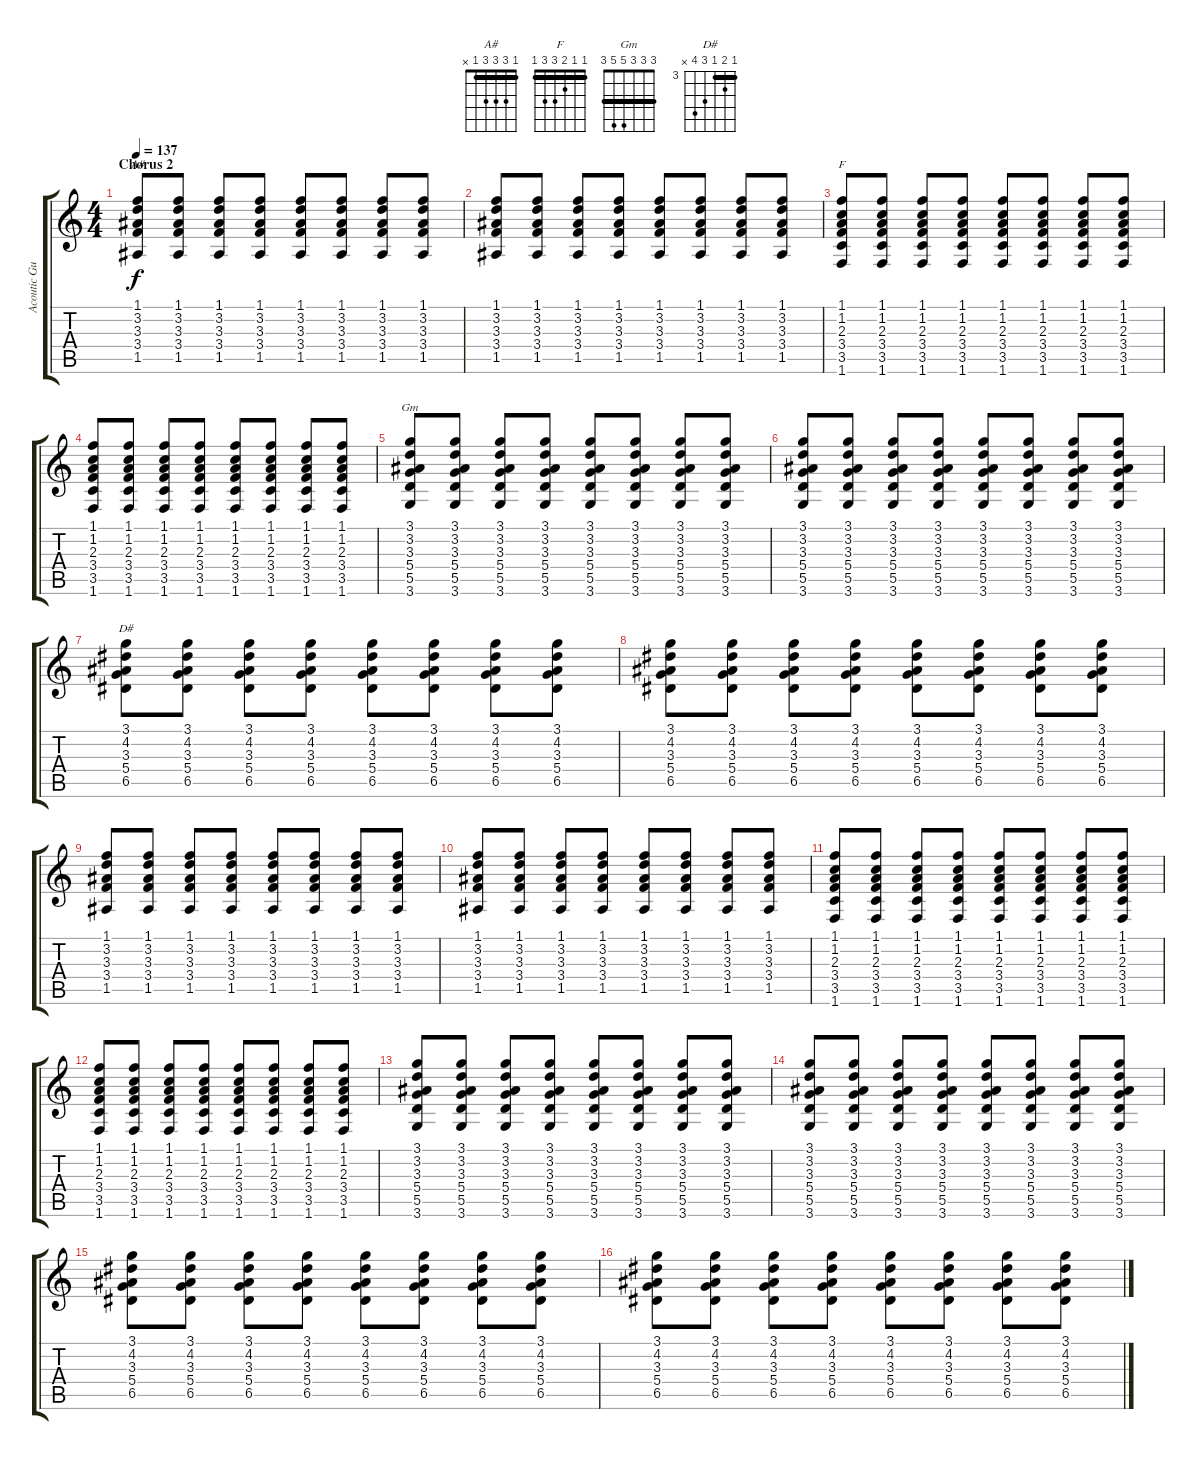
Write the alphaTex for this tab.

\track ("Acoutic Guitar 1" "Acoutic Gu") {instrument acousticguitarsteel}
\staff {score tabs}
\tuning (E4 B3 G3 D3 A2 E2) {hide}
\chord ("A#" 1 3 3 3 1 x) {barre 1}
\chord ("F" 1 1 2 3 3 1) {barre 1}
\chord ("Gm" 3 3 3 5 5 3) {barre 3}
\chord ("D#" 3 4 3 5 6 x) {firstfret 3 barre 3}
\ts (4 4)
\section ("" "Chorus 2")
\tempo 137
\clef g2
\ks c
(1.1 3.2 3.3 3.4 1.5).8{ch "A#" dy f} (1.1 3.2 3.3 3.4 1.5).8 (1.1 3.2 3.3 3.4 1.5).8 (1.1 3.2 3.3 3.4 1.5).8 (1.1 3.2 3.3 3.4 1.5).8 (1.1 3.2 3.3 3.4 1.5).8 (1.1 3.2 3.3 3.4 1.5).8 (1.1 3.2 3.3 3.4 1.5).8 |
(1.1 3.2 3.3 3.4 1.5).8 (1.1 3.2 3.3 3.4 1.5).8 (1.1 3.2 3.3 3.4 1.5).8 (1.1 3.2 3.3 3.4 1.5).8 (1.1 3.2 3.3 3.4 1.5).8 (1.1 3.2 3.3 3.4 1.5).8 (1.1 3.2 3.3 3.4 1.5).8 (1.1 3.2 3.3 3.4 1.5).8 |
(1.1 1.2 2.3 3.4 3.5 1.6).8{ch "F"} (1.1 1.2 2.3 3.4 3.5 1.6).8 (1.1 1.2 2.3 3.4 3.5 1.6).8 (1.1 1.2 2.3 3.4 3.5 1.6).8 (1.1 1.2 2.3 3.4 3.5 1.6).8 (1.1 1.2 2.3 3.4 3.5 1.6).8 (1.1 1.2 2.3 3.4 3.5 1.6).8 (1.1 1.2 2.3 3.4 3.5 1.6).8 |
(1.1 1.2 2.3 3.4 3.5 1.6).8 (1.1 1.2 2.3 3.4 3.5 1.6).8 (1.1 1.2 2.3 3.4 3.5 1.6).8 (1.1 1.2 2.3 3.4 3.5 1.6).8 (1.1 1.2 2.3 3.4 3.5 1.6).8 (1.1 1.2 2.3 3.4 3.5 1.6).8 (1.1 1.2 2.3 3.4 3.5 1.6).8 (1.1 1.2 2.3 3.4 3.5 1.6).8 |
(3.1 3.2 3.3 5.4 5.5 3.6).8{ch "Gm"} (3.1 3.2 3.3 5.4 5.5 3.6).8 (3.1 3.2 3.3 5.4 5.5 3.6).8 (3.1 3.2 3.3 5.4 5.5 3.6).8 (3.1 3.2 3.3 5.4 5.5 3.6).8 (3.1 3.2 3.3 5.4 5.5 3.6).8 (3.1 3.2 3.3 5.4 5.5 3.6).8 (3.1 3.2 3.3 5.4 5.5 3.6).8 |
(3.1 3.2 3.3 5.4 5.5 3.6).8 (3.1 3.2 3.3 5.4 5.5 3.6).8 (3.1 3.2 3.3 5.4 5.5 3.6).8 (3.1 3.2 3.3 5.4 5.5 3.6).8 (3.1 3.2 3.3 5.4 5.5 3.6).8 (3.1 3.2 3.3 5.4 5.5 3.6).8 (3.1 3.2 3.3 5.4 5.5 3.6).8 (3.1 3.2 3.3 5.4 5.5 3.6).8 |
(3.1 4.2 3.3 5.4 6.5).8{ch "D#"} (3.1 4.2 3.3 5.4 6.5).8 (3.1 4.2 3.3 5.4 6.5).8 (3.1 4.2 3.3 5.4 6.5).8 (3.1 4.2 3.3 5.4 6.5).8 (3.1 4.2 3.3 5.4 6.5).8 (3.1 4.2 3.3 5.4 6.5).8 (3.1 4.2 3.3 5.4 6.5).8 |
(3.1 4.2 3.3 5.4 6.5).8 (3.1 4.2 3.3 5.4 6.5).8 (3.1 4.2 3.3 5.4 6.5).8 (3.1 4.2 3.3 5.4 6.5).8 (3.1 4.2 3.3 5.4 6.5).8 (3.1 4.2 3.3 5.4 6.5).8 (3.1 4.2 3.3 5.4 6.5).8 (3.1 4.2 3.3 5.4 6.5).8 |
(1.1 3.2 3.3 3.4 1.5).8 (1.1 3.2 3.3 3.4 1.5).8 (1.1 3.2 3.3 3.4 1.5).8 (1.1 3.2 3.3 3.4 1.5).8 (1.1 3.2 3.3 3.4 1.5).8 (1.1 3.2 3.3 3.4 1.5).8 (1.1 3.2 3.3 3.4 1.5).8 (1.1 3.2 3.3 3.4 1.5).8 |
(1.1 3.2 3.3 3.4 1.5).8 (1.1 3.2 3.3 3.4 1.5).8 (1.1 3.2 3.3 3.4 1.5).8 (1.1 3.2 3.3 3.4 1.5).8 (1.1 3.2 3.3 3.4 1.5).8 (1.1 3.2 3.3 3.4 1.5).8 (1.1 3.2 3.3 3.4 1.5).8 (1.1 3.2 3.3 3.4 1.5).8 |
(1.1 1.2 2.3 3.4 3.5 1.6).8 (1.1 1.2 2.3 3.4 3.5 1.6).8 (1.1 1.2 2.3 3.4 3.5 1.6).8 (1.1 1.2 2.3 3.4 3.5 1.6).8 (1.1 1.2 2.3 3.4 3.5 1.6).8 (1.1 1.2 2.3 3.4 3.5 1.6).8 (1.1 1.2 2.3 3.4 3.5 1.6).8 (1.1 1.2 2.3 3.4 3.5 1.6).8 |
(1.1 1.2 2.3 3.4 3.5 1.6).8 (1.1 1.2 2.3 3.4 3.5 1.6).8 (1.1 1.2 2.3 3.4 3.5 1.6).8 (1.1 1.2 2.3 3.4 3.5 1.6).8 (1.1 1.2 2.3 3.4 3.5 1.6).8 (1.1 1.2 2.3 3.4 3.5 1.6).8 (1.1 1.2 2.3 3.4 3.5 1.6).8 (1.1 1.2 2.3 3.4 3.5 1.6).8 |
(3.1 3.2 3.3 5.4 5.5 3.6).8 (3.1 3.2 3.3 5.4 5.5 3.6).8 (3.1 3.2 3.3 5.4 5.5 3.6).8 (3.1 3.2 3.3 5.4 5.5 3.6).8 (3.1 3.2 3.3 5.4 5.5 3.6).8 (3.1 3.2 3.3 5.4 5.5 3.6).8 (3.1 3.2 3.3 5.4 5.5 3.6).8 (3.1 3.2 3.3 5.4 5.5 3.6).8 |
(3.1 3.2 3.3 5.4 5.5 3.6).8 (3.1 3.2 3.3 5.4 5.5 3.6).8 (3.1 3.2 3.3 5.4 5.5 3.6).8 (3.1 3.2 3.3 5.4 5.5 3.6).8 (3.1 3.2 3.3 5.4 5.5 3.6).8 (3.1 3.2 3.3 5.4 5.5 3.6).8 (3.1 3.2 3.3 5.4 5.5 3.6).8 (3.1 3.2 3.3 5.4 5.5 3.6).8 |
(3.1 4.2 3.3 5.4 6.5).8 (3.1 4.2 3.3 5.4 6.5).8 (3.1 4.2 3.3 5.4 6.5).8 (3.1 4.2 3.3 5.4 6.5).8 (3.1 4.2 3.3 5.4 6.5).8 (3.1 4.2 3.3 5.4 6.5).8 (3.1 4.2 3.3 5.4 6.5).8 (3.1 4.2 3.3 5.4 6.5).8 |
(3.1 4.2 3.3 5.4 6.5).8 (3.1 4.2 3.3 5.4 6.5).8 (3.1 4.2 3.3 5.4 6.5).8 (3.1 4.2 3.3 5.4 6.5).8 (3.1 4.2 3.3 5.4 6.5).8 (3.1 4.2 3.3 5.4 6.5).8 (3.1 4.2 3.3 5.4 6.5).8 (3.1 4.2 3.3 5.4 6.5).8
